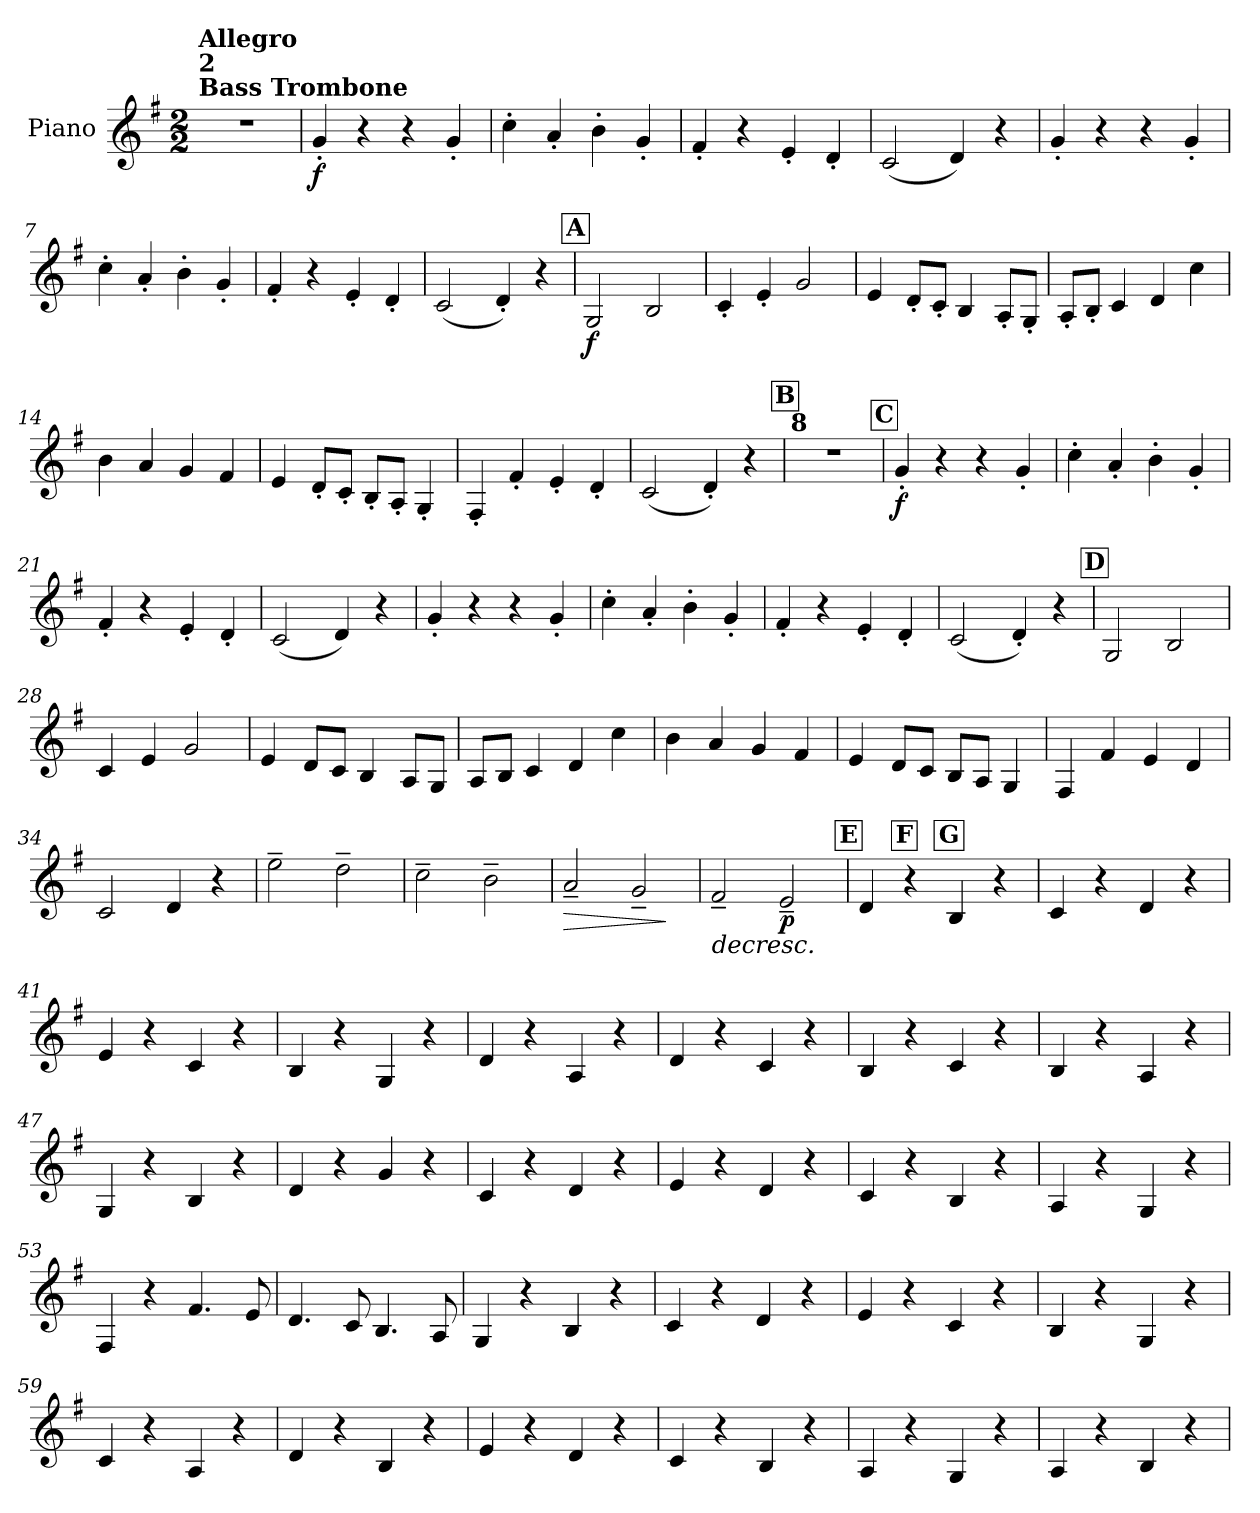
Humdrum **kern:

**kern	**dynam
*part1	*part1
*staff1	*staff1
*I"Piano	*
*I'Pno.	*
*clefG2	*
*k[f#]	*
*M2/2	*
=1	=1
!LO:TX:a:B:t=Bass Trombone	!
!LO:TX:a:B:t=2	!
!LO:TX:a:B:t=Allegro	!
1r	.
=2	=2
!	!LO:DY:b
4g'/	f
4r	.
4r	.
4g'/	.
=3	=3
4cc'\	.
4a'/	.
4b'\	.
4g'/	.
=4	=4
4f#'/	.
4r	.
4e'/	.
4d'/	.
=5	=5
(2c/	.
4d/)	.
4r	.
=6	=6
4g'/	.
4r	.
4r	.
4g'/	.
=7	=7
4cc'\	.
4a'/	.
4b'\	.
4g'/	.
=8	=8
4f#'/	.
4r	.
4e'/	.
4d'/	.
=9	=9
(2c/	.
4d'/)	.
4r	.
!!LO:REH:place=s1:a:B:fs=14:t=A
=10	=10
!	!LO:DY:b
2G/	f
2B/	.
!!LO:LB:g=z
=11	=11
4c'/	.
4e'/	.
2g/	.
=12	=12
4e/	.
8d'/L	.
8c'/J	.
4B/	.
8A'/L	.
8G'/J	.
=13	=13
8A'/L	.
8B'/J	.
4c/	.
4d/	.
4cc\	.
=14	=14
4b\	.
4a/	.
4g/	.
4f#/	.
=15	=15
4e/	.
8d'/L	.
8c'/J	.
8B'/L	.
8A'/J	.
4G'/	.
=16	=16
4F#'/	.
4f#'/	.
4e'/	.
4d'/	.
=17	=17
(2c/	.
4d'/)	.
4r	.
!!LO:REH:place=s1:a:B:fs=14:t=B
=18	=18
!LO:TX:a:B:t=8	!
1r	.
!!LO:LB:g=z
!!LO:REH:place=s1:a:B:fs=14:t=C
=19	=19
!	!LO:DY:b
4g'/	f
4r	.
4r	.
4g'/	.
=20	=20
4cc'\	.
4a'/	.
4b'\	.
4g'/	.
=21	=21
4f#'/	.
4r	.
4e'/	.
4d'/	.
=22	=22
(2c/	.
4d/)	.
4r	.
=23	=23
4g'/	.
4r	.
4r	.
4g'/	.
=24	=24
4cc'\	.
4a'/	.
4b'\	.
4g'/	.
=25	=25
4f#'/	.
4r	.
4e'/	.
4d'/	.
=26	=26
(2c/	.
4d'/)	.
4r	.
!!LO:REH:place=s1:a:B:fs=14:t=D
=27	=27
2G/	.
2B/	.
=28	=28
4c/	.
4e/	.
2g/	.
!!LO:LB:g=z
=29	=29
4e/	.
8d/L	.
8c/J	.
4B/	.
8A/L	.
8G/J	.
=30	=30
8A/L	.
8B/J	.
4c/	.
4d/	.
4cc\	.
=31	=31
4b\	.
4a/	.
4g/	.
4f#/	.
=32	=32
4e/	.
8d/L	.
8c/J	.
8B/L	.
8A/J	.
4G/	.
=33	=33
4F#/	.
4f#/	.
4e/	.
4d/	.
=34	=34
2c/	.
4d/	.
4r	.
=35	=35
2ee~\	.
2dd~\	.
=36	=36
2cc~\	.
2b~\	.
!!LO:LB:g=z
=37	=37
!	!LO:HP:b
2a~/	>
2g~/	.
.	]
=38	=38
!	!LO:HP:b
2f#~/	>
!	!LO:DY:b
2e~/	p
.	]
!!LO:REH:place=s1:b:B:fs=14:t=G:qo=2
!!LO:REH:place=s1:b:B:fs=14:t=F:qo=1
!!LO:REH:place=s1:a:B:fs=14:t=E
=39	=39
4d/	.
4r	.
4B/	.
4r	.
=40	=40
4c/	.
4r	.
4d/	.
4r	.
=41	=41
4e/	.
4r	.
4c/	.
4r	.
=42	=42
4B/	.
4r	.
4G/	.
4r	.
=43	=43
4d/	.
4r	.
4A/	.
4r	.
=44	=44
4d/	.
4r	.
4c/	.
4r	.
=45	=45
4B/	.
4r	.
4c/	.
4r	.
=46	=46
4B/	.
4r	.
4A/	.
4r	.
!!LO:LB:g=z
=47	=47
4G/	.
4r	.
4B/	.
4r	.
=48	=48
4d/	.
4r	.
4g/	.
4r	.
=49	=49
4c/	.
4r	.
4d/	.
4r	.
=50	=50
4e/	.
4r	.
4d/	.
4r	.
=51	=51
4c/	.
4r	.
4B/	.
4r	.
=52	=52
4A/	.
4r	.
4G/	.
4r	.
=53	=53
4F#/	.
4r	.
4.f#/	.
8e/	.
=54	=54
4.d/	.
8c/	.
4.B/	.
8A/	.
!!LO:LB:g=z
=55	=55
4G/	.
4r	.
4B/	.
4r	.
=56	=56
4c/	.
4r	.
4d/	.
4r	.
=57	=57
4e/	.
4r	.
4c/	.
4r	.
=58	=58
4B/	.
4r	.
4G/	.
4r	.
=59	=59
4c/	.
4r	.
4A/	.
4r	.
=60	=60
4d/	.
4r	.
4B/	.
4r	.
=61	=61
4e/	.
4r	.
4d/	.
4r	.
=62	=62
4c/	.
4r	.
4B/	.
4r	.
=63	=63
4A/	.
4r	.
4G/	.
4r	.
!!LO:LB:g=z
=64	=64
4A/	.
4r	.
4B/	.
4r	.
=	=
*-	*-
